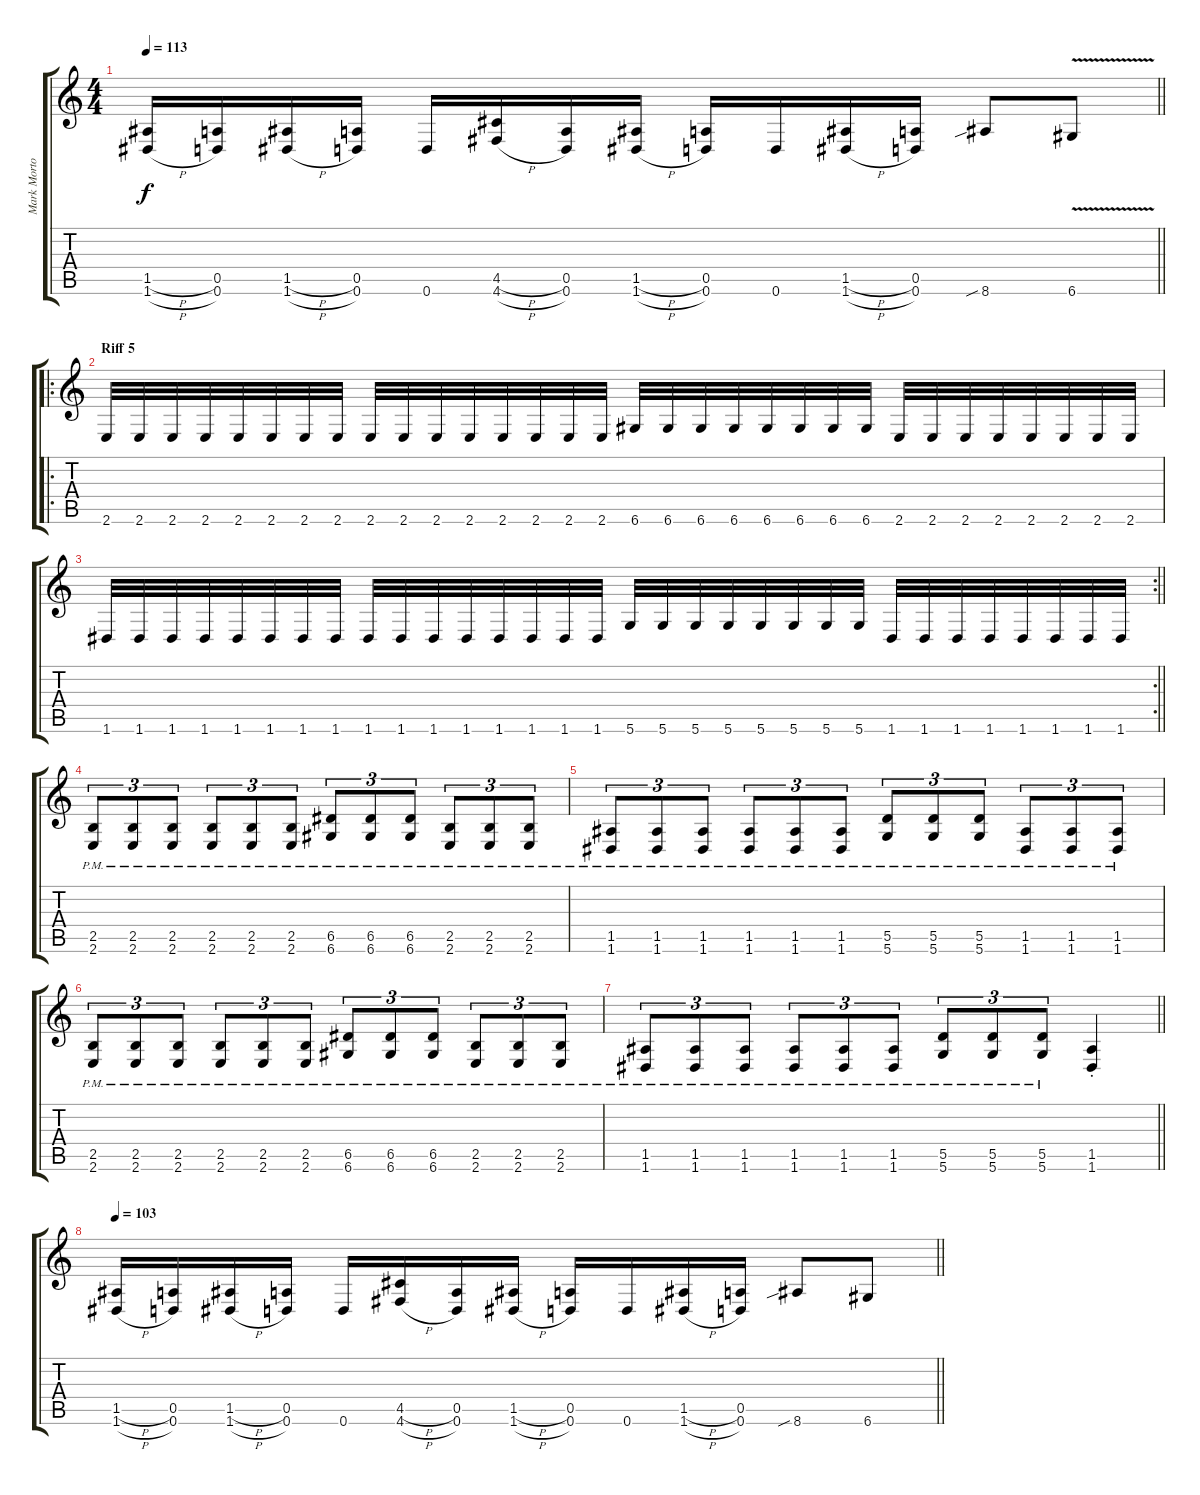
\track ("Mark Morton" "Mark Morto") {instrument distortionguitar}
\staff {score tabs}
\tuning (E4 B3 G3 D3 A2 D2) {hide}
\ts (4 4)
\tempo 113
\clef g2
\barLineRight lightlight
\ks c
(1.5{h} 1.6{h}).16{dy f} (0.5 0.6).16 (1.5{h} 1.6{h}).16 (0.5 0.6).16 0.6.16 (4.5{h} 4.6{h}).16 (0.5 0.6).16 (1.5{h} 1.6{h}).16 (0.5 0.6).16 0.6.16 (1.5{h} 1.6{h}).16 (0.5 0.6).16 8.6{sib}.8 6.6{v}.8 |
\ro
\section ("" "Riff 5")
2.6.32 2.6.32 2.6.32 2.6.32 2.6.32 2.6.32 2.6.32 2.6.32 2.6.32 2.6.32 2.6.32 2.6.32 2.6.32 2.6.32 2.6.32 2.6.32 6.6.32 6.6.32 6.6.32 6.6.32 6.6.32 6.6.32 6.6.32 6.6.32 2.6.32 2.6.32 2.6.32 2.6.32 2.6.32 2.6.32 2.6.32 2.6.32 |
\rc 2
\barLineRight lightlight
1.6.32 1.6.32 1.6.32 1.6.32 1.6.32 1.6.32 1.6.32 1.6.32 1.6.32 1.6.32 1.6.32 1.6.32 1.6.32 1.6.32 1.6.32 1.6.32 5.6.32 5.6.32 5.6.32 5.6.32 5.6.32 5.6.32 5.6.32 5.6.32 1.6.32 1.6.32 1.6.32 1.6.32 1.6.32 1.6.32 1.6.32 1.6.32 |
\section ("" "")
(2.5{pm} 2.6{pm}).8{tu (3 2)} (2.5{pm} 2.6{pm}).8{tu (3 2)} (2.5{pm} 2.6{pm}).8{tu (3 2)} (2.5{pm} 2.6{pm}).8{tu (3 2)} (2.5{pm} 2.6{pm}).8{tu (3 2)} (2.5{pm} 2.6{pm}).8{tu (3 2)} (6.5{pm} 6.6{pm}).8{tu (3 2)} (6.5{pm} 6.6{pm}).8{tu (3 2)} (6.5{pm} 6.6{pm}).8{tu (3 2)} (2.5{pm} 2.6{pm}).8{tu (3 2)} (2.5{pm} 2.6{pm}).8{tu (3 2)} (2.5{pm} 2.6{pm}).8{tu (3 2)} |
(1.5{pm} 1.6{pm}).8{tu (3 2)} (1.5{pm} 1.6{pm}).8{tu (3 2)} (1.5{pm} 1.6{pm}).8{tu (3 2)} (1.5{pm} 1.6{pm}).8{tu (3 2)} (1.5{pm} 1.6{pm}).8{tu (3 2)} (1.5{pm} 1.6{pm}).8{tu (3 2)} (5.5{pm} 5.6{pm}).8{tu (3 2)} (5.5{pm} 5.6{pm}).8{tu (3 2)} (5.5{pm} 5.6{pm}).8{tu (3 2)} (1.5{pm} 1.6{pm}).8{tu (3 2)} (1.5{pm} 1.6{pm}).8{tu (3 2)} (1.5{pm} 1.6{pm}).8{tu (3 2)} |
(2.5{pm} 2.6{pm}).8{tu (3 2)} (2.5{pm} 2.6{pm}).8{tu (3 2)} (2.5{pm} 2.6{pm}).8{tu (3 2)} (2.5{pm} 2.6{pm}).8{tu (3 2)} (2.5{pm} 2.6{pm}).8{tu (3 2)} (2.5{pm} 2.6{pm}).8{tu (3 2)} (6.5{pm} 6.6{pm}).8{tu (3 2)} (6.5{pm} 6.6{pm}).8{tu (3 2)} (6.5{pm} 6.6{pm}).8{tu (3 2)} (2.5{pm} 2.6{pm}).8{tu (3 2)} (2.5{pm} 2.6{pm}).8{tu (3 2)} (2.5{pm} 2.6{pm}).8{tu (3 2)} |
\barLineRight lightlight
(1.5{pm} 1.6{pm}).8{tu (3 2)} (1.5{pm} 1.6{pm}).8{tu (3 2)} (1.5{pm} 1.6{pm}).8{tu (3 2)} (1.5{pm} 1.6{pm}).8{tu (3 2)} (1.5{pm} 1.6{pm}).8{tu (3 2)} (1.5{pm} 1.6{pm}).8{tu (3 2)} (5.5{pm} 5.6{pm}).8{tu (3 2)} (5.5{pm} 5.6{pm}).8{tu (3 2)} (5.5{pm} 5.6{pm}).8{tu (3 2)} (1.5{st} 1.6{st}).4 |
\section ("" "")
\tempo 103
\barLineRight lightlight
(1.5{h} 1.6{h}).16 (0.5 0.6).16 (1.5{h} 1.6{h}).16 (0.5 0.6).16 0.6.16 (4.5{h} 4.6{h}).16 (0.5 0.6).16 (1.5{h} 1.6{h}).16 (0.5 0.6).16 0.6.16 (1.5{h} 1.6{h}).16 (0.5 0.6).16 8.6{sib}.8 6.6.8
